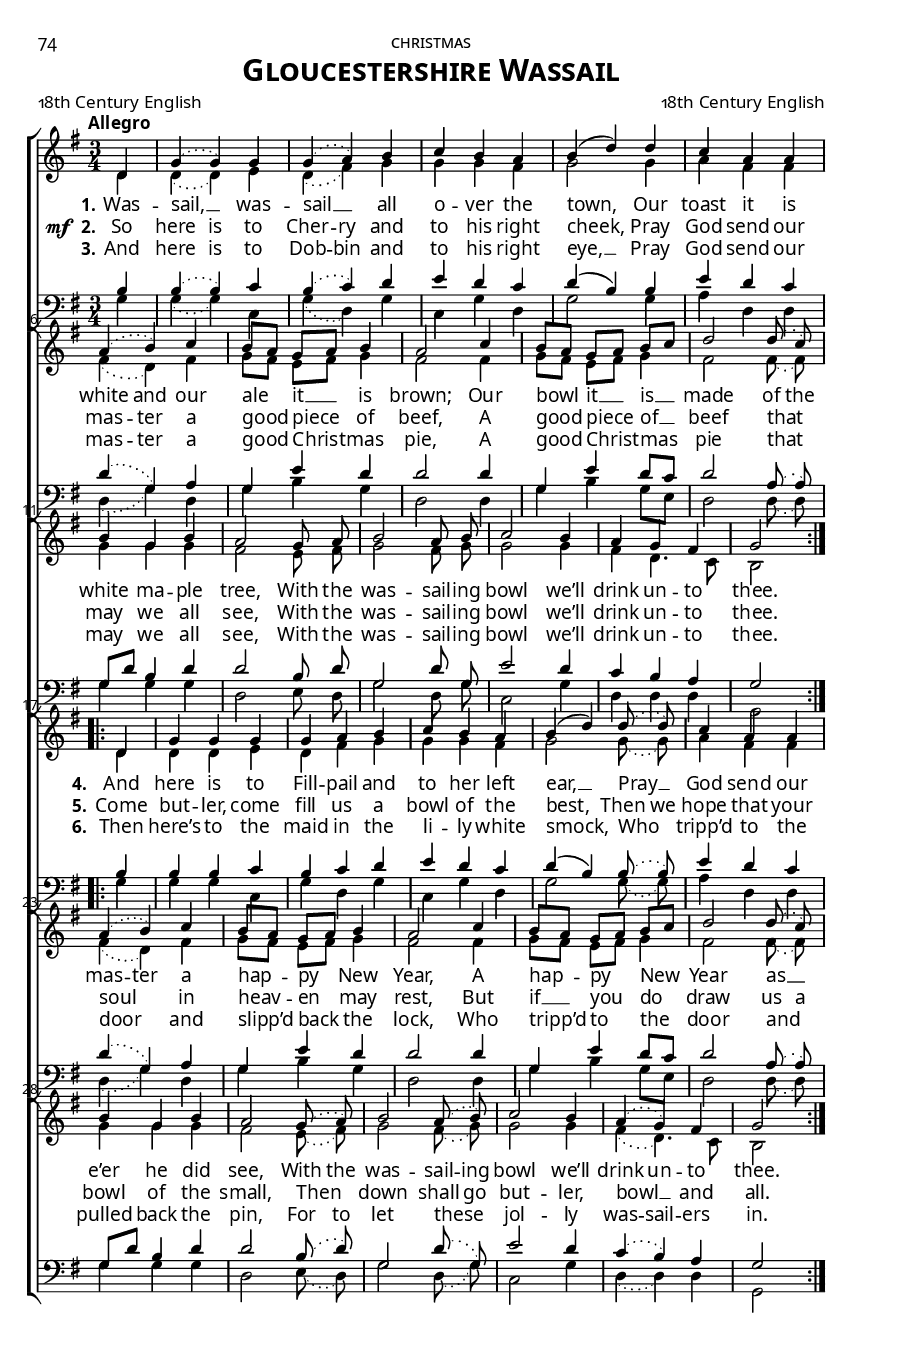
\version "2.14.2"
\include "util.ly"
\header {
  title = \markup{\override #'(font-name . "Garamond Premier Pro Semibold"){ \abs-fontsize #15 \smallCapsOldStyle"Gloucestershire Wassail"}}
  poet = \markup\oldStyleNum"18th Century English"
  composer = \markup\oldStyleNum"18th Century English"
  %arranger = \markup\oldStyleNum"Arranged by BHB"
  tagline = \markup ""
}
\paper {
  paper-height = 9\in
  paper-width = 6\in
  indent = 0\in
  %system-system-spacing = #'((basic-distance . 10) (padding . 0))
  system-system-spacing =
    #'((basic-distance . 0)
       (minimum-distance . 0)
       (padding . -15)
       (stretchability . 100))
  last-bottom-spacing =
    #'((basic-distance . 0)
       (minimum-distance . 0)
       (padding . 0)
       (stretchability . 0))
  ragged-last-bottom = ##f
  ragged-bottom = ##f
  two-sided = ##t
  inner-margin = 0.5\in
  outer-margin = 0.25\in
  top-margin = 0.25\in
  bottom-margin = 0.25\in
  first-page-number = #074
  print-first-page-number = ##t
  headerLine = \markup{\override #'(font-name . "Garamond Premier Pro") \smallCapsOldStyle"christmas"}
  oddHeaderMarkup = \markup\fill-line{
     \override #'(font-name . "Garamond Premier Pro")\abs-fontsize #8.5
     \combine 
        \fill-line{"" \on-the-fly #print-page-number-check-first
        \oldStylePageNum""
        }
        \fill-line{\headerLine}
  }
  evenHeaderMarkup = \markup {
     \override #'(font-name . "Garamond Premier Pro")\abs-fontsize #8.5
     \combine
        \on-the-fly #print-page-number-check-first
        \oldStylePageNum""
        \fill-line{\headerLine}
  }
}
#(set-global-staff-size 15) \paper{ #(define fonts (make-pango-font-tree "GoudyOlSt BT" "Garamond Premier Pro" "Garamond Premier Pro" (/ 15 20))) }
global = {
  \key g \major
  \time 3/4
  \autoBeamOff
  \override DynamicLineSpanner #'staff-padding = #0.0
  \override DynamicLineSpanner #'Y-extent = #'(-1 . 1)
}

sopMusic = \relative c' {
  \tempo"Allegro" 
  \repeat volta 2 {
    \partial 4 d4 |
    \slurDotted g4( g) g |
    g( a) b |
    c b a |
    \slurSolid b( d) d4 |
    
    c4 a a |
    \slurDotted a( b) c |
    \slurSolid b8[ a] g[ a] b4 |
    a2 c4 |
    
    b8[ a] g[ a] b[ c] |
    d2 \slurDotted d8\noBeam( c) |
    b4 g b |
    a2 g8\noBeam a |
    
    b2 a8\noBeam b |
    c2 b4 |
    a g fis |
    \partial 2 g2
  }
  
  
  \repeat volta 2 {
    \partial 4 d4 |
    \slurDotted g4 g g |
    g a b |
    c b a |
    \slurSolid b( d) \slurDotted d8( d) |
    
    c4 a a |
    \slurDotted a( b) c |
    \slurSolid b8[ a] g[ a] b4 |
    a2 c4 |
    
    b8[ a] g[ a] b[ c] |
    d2 \slurDotted d8\noBeam( c) |
    b4 g b |
    a2 g8\noBeam( a) |
    
    b2 a8\noBeam( b) |
    c2 b4 |
    a( g) fis |
    \partial 2 g2
  }
}
sopWords = \lyricmode {
  
}

altoMusic = \relative c' {
  d4 |
  \slurDotted d( d) e|
  d( fis) g|
  g g fis |
  g2 g4 |
  
  a4 fis fis |
  fis( d) fis |
  \slurSolid g8[ fis] e[ fis] g4 |
  fis2 fis4 |
  
  g8[ fis] e[ fis] g4 |
  fis2 \slurDotted fis8\noBeam( fis) |
  g4 g g |
  fis2 e8\noBeam fis |
  
  g2 fis8\noBeam g |
  g2 g4 |
  fis d4. c8 |
  b2
  
  
  
  
  d4 |
  \slurDotted d d e|
  d fis g|
  g g fis |
  g2 g8( g) |
  
  a4 fis fis |
  fis( d) fis |
  \slurSolid g8[ fis] e[ fis] g4 |
  fis2 fis4 |
  
  g8[ fis] e[ fis] g4 |
  fis2 \slurDotted fis8\noBeam( fis) |
  g4 g g |
  fis2 e8\noBeam( fis) |
  
  g2 fis8\noBeam( g) |
  g2 g4 |
  fis( d4.) c8 |
  b2
}
altoWords = \lyricmode {
  \dropLyricsIX
  \set stanza = #"1."
  \set ignoreMelismata = ##t
  Was -- sail, __ _ was -- sail __ _ all o -- ver the town, _
  Our toast it is white and our ale _ it __ _ is brown;
  Our bowl _ it __ _ is __ _ made of the white ma -- ple tree,
  With the was -- sail -- ing bowl we’ll drink un -- to thee.
  \unset ignoreMelismata
  
  
  \set stanza = #"  4."
  \set ignoreMelismata = ##t
  And here is to Fill -- pail and to her left ear, __ _
  Pray __ _ God send our mas -- ter a hap -- _ py _ New Year,
  A hap -- _ py _ New _ Year as __ _ e’er he did see,
  With the was -- sail -- ing bowl we’ll drink un -- to thee.
}
altoWordsII = {
  \dropLyricsIX
  \set stanza = \markup{\dynamic"mf " "2."}
  \lyricmode {
  %\markup\italic
    \set ignoreMelismata = ##t
    So here is to Cher -- ry and to his right cheek, _
    Pray God send our mas -- ter a good _ piece _ of beef,
    A good _ piece _ of __ _ beef that _ may we all see,
    With the was -- sail -- ing bowl we’ll drink un -- to thee.
  
    
    \set stanza = #"  5."
    \set ignoreMelismata = ##t
    Come but -- ler, come fill us a bowl of the best, _
    Then we hope that your soul _ in heav -- _ en _ may rest,
    But if __ _ you _ do _ draw us a bowl of the small,
    Then _ down shall go but -- ler, bowl __ _ and all.
  }
}
altoWordsIII = \lyricmode {
  \dropLyricsIX
  \set stanza = #"3."
  \set ignoreMelismata = ##t
  And here is to Dob -- bin and to his right eye, __ _
  Pray God send our mas -- ter a good _ Christ -- _ mas pie,
  A good _ Christ -- _ mas _ pie that _ may we all see,
  With the was -- sail -- ing bowl we’ll drink un -- to thee.
  
  
  \set stanza = #"  6."
  \set ignoreMelismata = ##t
  Then here’s to the maid in the li -- ly white smock, _
  Who _ tripp’d to the door _ and slipp’d _ back _ the lock,
  Who tripp’d _ to _ the _ door and _ pulled back the pin,
  For to let these _ jol -- ly was -- sail -- ers in.
}
altoWordsIV = \lyricmode {
}
altoWordsV = \lyricmode {
}
altoWordsVI = \lyricmode {
}
tenorMusic = \relative c' {
  b4 |
  \slurDotted b( b) c |
  b( c) d |
  e d c |
  \slurSolid d( b) b4 |
  
  \slurDotted
  e4 d c |
  d( g,) a |
  g e' d |
  d2 d4 |
  
  g, e' d8[ c] |
  d2 a8\noBeam( a) |
  g8[ d'] b4 d |
  d2 b8\noBeam d |
  
  g,2 d'8\noBeam g, |
  e'2 d4 |
  c b a |
  g2
  
  
  
  
  b4 |
  \slurDotted b b c |
  b c d |
  e d c |
  \slurSolid d( b) \slurDotted b8( b) |
  
  \slurDotted
  e4 d c |
  d( g,) a |
  g e' d |
  d2 d4 |
  
  g, e' d8[ c] |
  d2 a8\noBeam( a) |
  g8[ d'] b4 d |
  d2 b8\noBeam( d) |
  
  g,2 d'8\noBeam( g,) |
  e'2 d4 |
  c( b) a |
  g2
}
tenorWords = \lyricmode {

}

bassMusic = \relative c {
  g'4 |
  \slurDotted g4( g) c, |
  g'( d) g |
  c, g' d |
  g2 g4 |
  
  a4 d, d |
  d( g) d |
  g b g |
  d2 d4 |
  
  g4 b g8[ e] |
  d2 \slurDotted d8\noBeam( d) |
  g4 g g |
  d2 e8\noBeam d |
  
  g2 d8 g |
  c,2 g'4 |
  d d d |
  g,2
  
  
  
  
  g'4 |
  \slurDotted g4 g c, |
  g' d g |
  c, g' d |
  g2 g8( g) |
  
  a4 d, d |
  d( g) d |
  g b g |
  d2 d4 |
  
  g4 b g8[ e] |
  d2 \slurDotted d8\noBeam( d) |
  g4 g g |
  d2 e8\noBeam( d) |
  
  g2 d8( g) |
  c,2 g'4 |
  d( d) d |
  g,2
}
bassWords = \lyricmode {

}

\score {
  <<
   \new ChoirStaff <<
%    \new Lyrics = sopranos \with { \override VerticalAxisGroup #'nonstaff-relatedstaff-spacing = #'((basic-distance . 1)) }
    \new Staff = women <<
      \new Voice = "sopranos" { \voiceOne << \global \sopMusic>> }
      \new Voice = "altos" { \voiceTwo << \global \altoMusic >> }
    >>
    \new Lyrics \with { alignAboveContext = #"women" \override VerticalAxisGroup #'nonstaff-relatedstaff-spacing = #'((basic-distance . 1))} \lyricsto "sopranos" \sopWords
    \new Lyrics = "altosVI"  \with { alignBelowContext = #"women" } \lyricsto "sopranos" \altoWordsVI
    \new Lyrics = "altosV"  \with { alignBelowContext = #"women" } \lyricsto "sopranos" \altoWordsV
    \new Lyrics = "altosIV"  \with { alignBelowContext = #"women" } \lyricsto "sopranos" \altoWordsIV
    \new Lyrics = "altosIII"  \with { alignBelowContext = #"women" } \lyricsto "sopranos" \altoWordsIII
    \new Lyrics = "altosII"  \with { alignBelowContext = #"women" } \lyricsto "sopranos" \altoWordsII
    \new Lyrics = "altos"  \with { alignBelowContext = #"women" \override VerticalAxisGroup #'nonstaff-relatedstaff-spacing = #'((padding . -0.5)) } \lyricsto "sopranos" \altoWords
   \new Staff = men <<
      \clef bass
      \new Voice = "tenors" { \voiceOne << \global \tenorMusic >> }
      \new Voice = "basses" { \voiceTwo << \global \bassMusic >> }
    >>
    \new Lyrics \with { alignAboveContext = #"men" \override VerticalAxisGroup #'nonstaff-relatedstaff-spacing = #'((basic-distance . 1)) } \lyricsto "tenors" \tenorWords
    \new Lyrics \with { alignBelowContext = #"men" \override VerticalAxisGroup #'nonstaff-relatedstaff-spacing = #'((basic-distance . 1)) } \lyricsto "basses" \bassWords
  >>
%    \new PianoStaff << \new Staff { \new Voice { \pianoRH } } \new Staff { \clef "bass" \pianoLH } >>
  >>
  \layout {
    \context {
      \Score
      %\override SpacingSpanner #'base-shortest-duration = #(ly:make-moment 1 8)
      %\override SpacingSpanner #'common-shortest-duration = #(ly:make-moment 1 4)
    }
    \context {
      % Remove all empty staves
      % \Staff \RemoveEmptyStaves \override VerticalAxisGroup #'remove-first = ##t
    }
  }
  \midi {
    \tempo 4 = 90
    \set Staff.midiInstrument = "flute"
  
    \context {
      \Voice
      \remove "Dynamic_performer"
    }
  }
}
